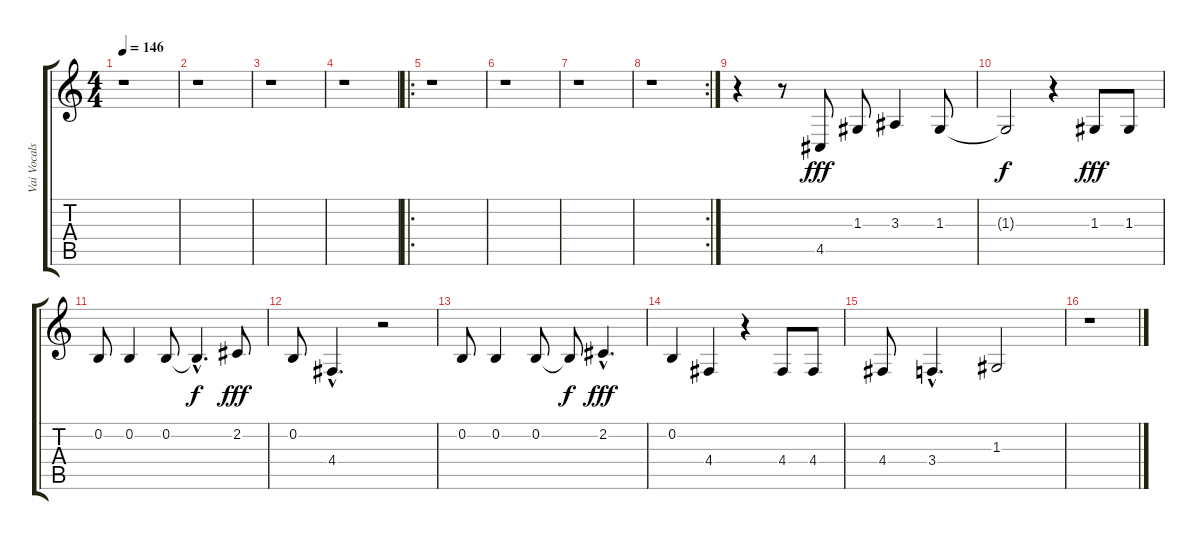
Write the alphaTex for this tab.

\track ("Vai Vocals" "Vai Vocals") {instrument lead6voice}
\staff {score tabs}
\tuning (E4 B3 G3 D3 A2 E2) {hide}
\ts (4 4)
\tempo 146
\clef g2
\ks c
r.1{dy fff instrument lead6voice} |
r.1 |
r.1 |
r.1 |
\ro
r.1 |
r.1 |
r.1 |
\rc 2
r.1 |
r.4 r.8 4.5.8 1.3.8 3.3.4 1.3.8 |
1.3{t}.2{dy f} r.4 1.3.8{dy fff} 1.3.8 |
0.2.8 0.2.4 0.2.8 0.2{hac t}.4{d dy f} 2.2.8{dy fff} |
0.2.8 4.4{hac}.4{d} r.2 |
0.2.8 0.2.4 0.2.8 0.2{t}.8{dy f} 2.2{hac}.4{d dy fff} |
0.2.4 4.4.4 r.4 4.4.8 4.4.8 |
4.4.8 3.4{hac}.4{d} 1.3.2 |
r.1
